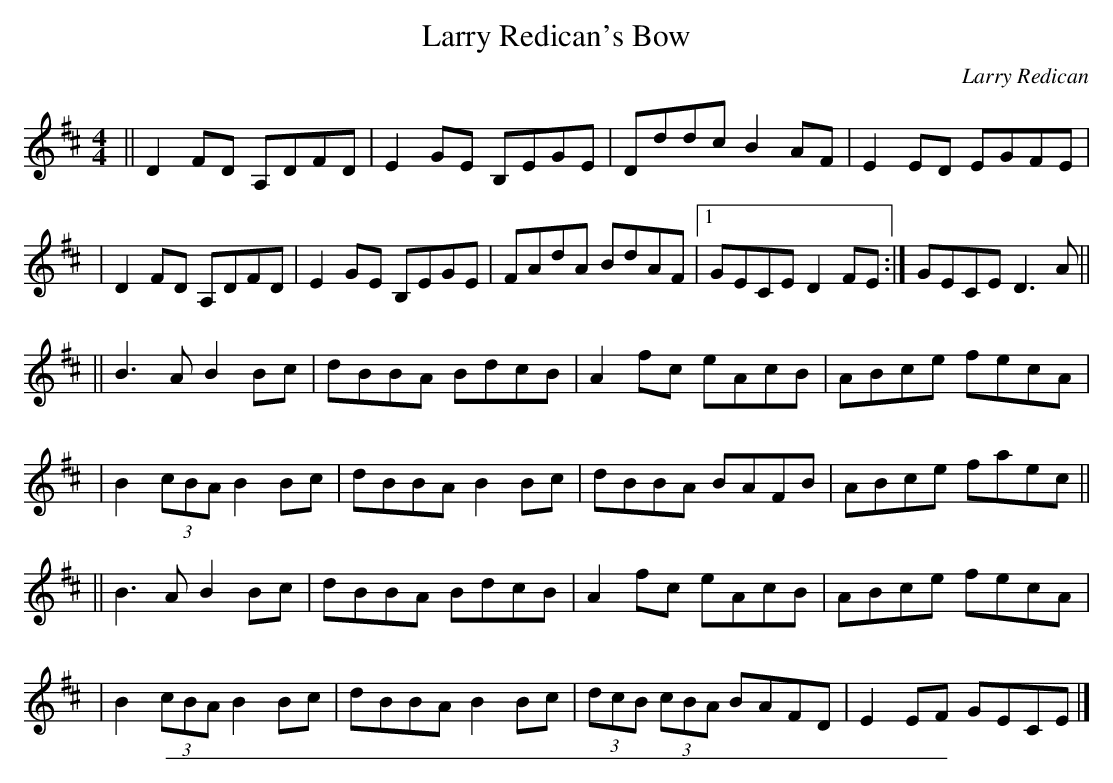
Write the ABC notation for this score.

X:1
T: Larry Redican's Bow
C:Larry Redican
M:4/4
L:1/8
K:D
|| D2 FD A,DFD | E2 GE B,EGE | Dddc B2 AF | E2 ED EGFE |
|  D2 FD A,DFD | E2 GE B,EGE | FAdA BdAF |1 GECE D2 FE :| 2GECE D3 A ||
|| B3 A B2 Bc | dBBA BdcB | A2 fc eAcB | ABce fecA |
|  B2 (3cBA B2 Bc | dBBA B2 Bc | dBBA BAFB | ABce faec ||
|| B3 A B2 Bc | dBBA BdcB | A2 fc eAcB | ABce fecA |
|  B2 (3cBA B2 Bc | dBBA B2 Bc | (3dcB (3cBA BAFD | E2 EF GECE |]
